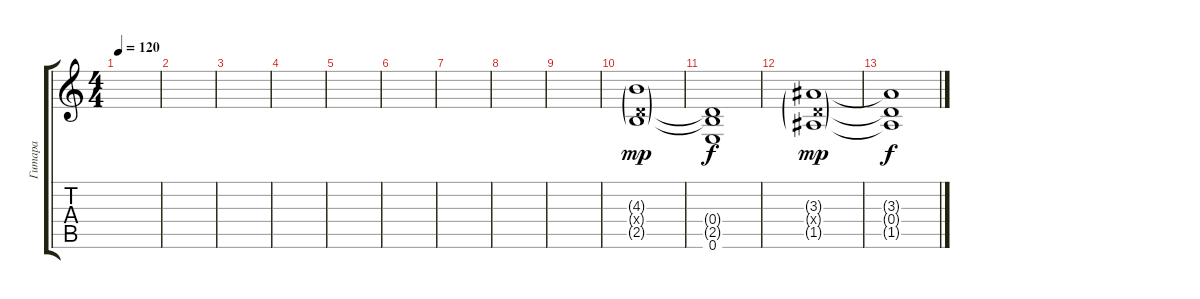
\track ("Гитара" "Гитара") {instrument distortionguitar}
\staff {score tabs}
\tuning (E4 B3 G3 D3 A2 E2) {hide}
\ts (4 4)
\tempo 120
\clef g2
\ks c
|
|
|
|
|
|
|
|
|
(4.3{g} 0.4{g x} 2.5{g}).1{dy mp} |
(0.4{t} 2.5{t} 0.6).1{dy f} |
(3.3{g} 0.4{g x} 1.5{g}).1{dy mp} |
(3.3{t} 0.4{t} 1.5{t}).1{dy f}
